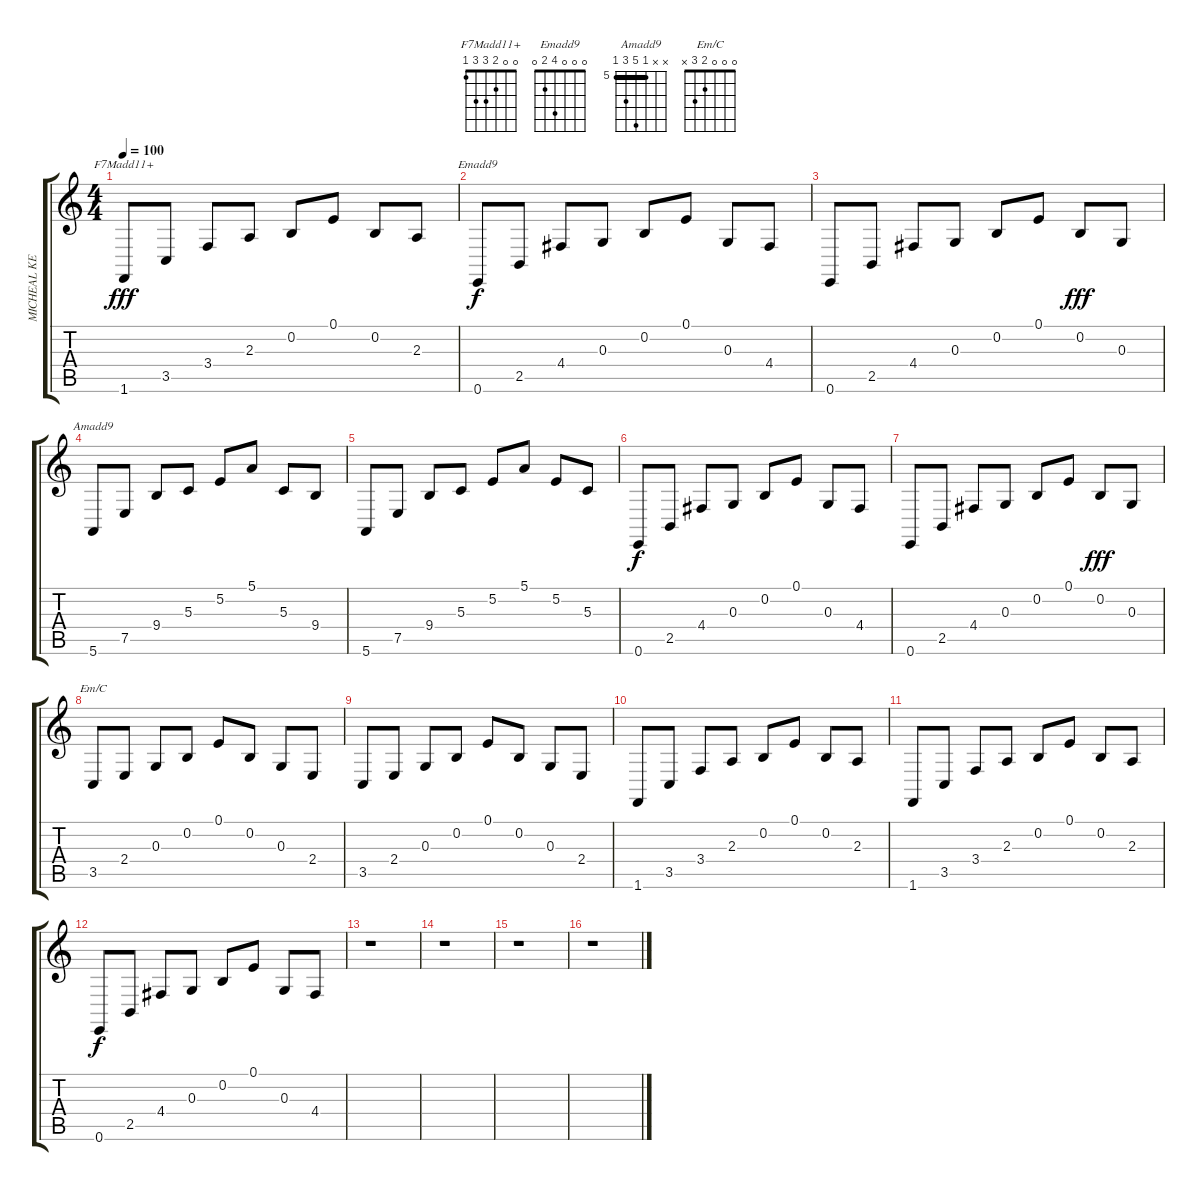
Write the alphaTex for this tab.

\track ("MICHEAL KENNEALY" "MICHEAL KE") {instrument sitar}
\staff {score tabs}
\tuning (E4 B3 G3 D3 A2 E2) {hide}
\chord ("F7Madd11+" 0 0 2 3 3 1)
\chord ("Emadd9" 0 0 0 4 2 0)
\chord ("Amadd9" x x 5 9 7 5) {firstfret 5 barre 5}
\chord ("Em/C" 0 0 0 2 3 x)
\ts (4 4)
\tempo 100
\clef g2
\ks c
1.6.8{ch "F7Madd11+" dy fff} 3.5.8 3.4.8 2.3.8 0.2.8 0.1.8 0.2.8 2.3.8 |
0.6.8{ch "Emadd9" dy f} 2.5.8 4.4.8 0.3.8 0.2.8 0.1.8 0.3.8 4.4.8 |
0.6.8 2.5.8 4.4.8 0.3.8 0.2.8 0.1.8 0.2.8{dy fff} 0.3.8 |
5.6.8{ch "Amadd9"} 7.5.8 9.4.8 5.3.8 5.2.8 5.1.8 5.3.8 9.4.8 |
5.6.8 7.5.8 9.4.8 5.3.8 5.2.8 5.1.8 5.2.8 5.3.8 |
0.6.8{dy f} 2.5.8 4.4.8 0.3.8 0.2.8 0.1.8 0.3.8 4.4.8 |
0.6.8 2.5.8 4.4.8 0.3.8 0.2.8 0.1.8 0.2.8{dy fff} 0.3.8 |
3.5.8{ch "Em/C"} 2.4.8 0.3.8 0.2.8 0.1.8 0.2.8 0.3.8 2.4.8 |
3.5.8 2.4.8 0.3.8 0.2.8 0.1.8 0.2.8 0.3.8 2.4.8 |
1.6.8 3.5.8 3.4.8 2.3.8 0.2.8 0.1.8 0.2.8 2.3.8 |
1.6.8 3.5.8 3.4.8 2.3.8 0.2.8 0.1.8 0.2.8 2.3.8 |
0.6.8{dy f} 2.5.8 4.4.8 0.3.8 0.2.8 0.1.8 0.3.8 4.4.8 |
r.1 |
r.1 |
r.1 |
r.1
